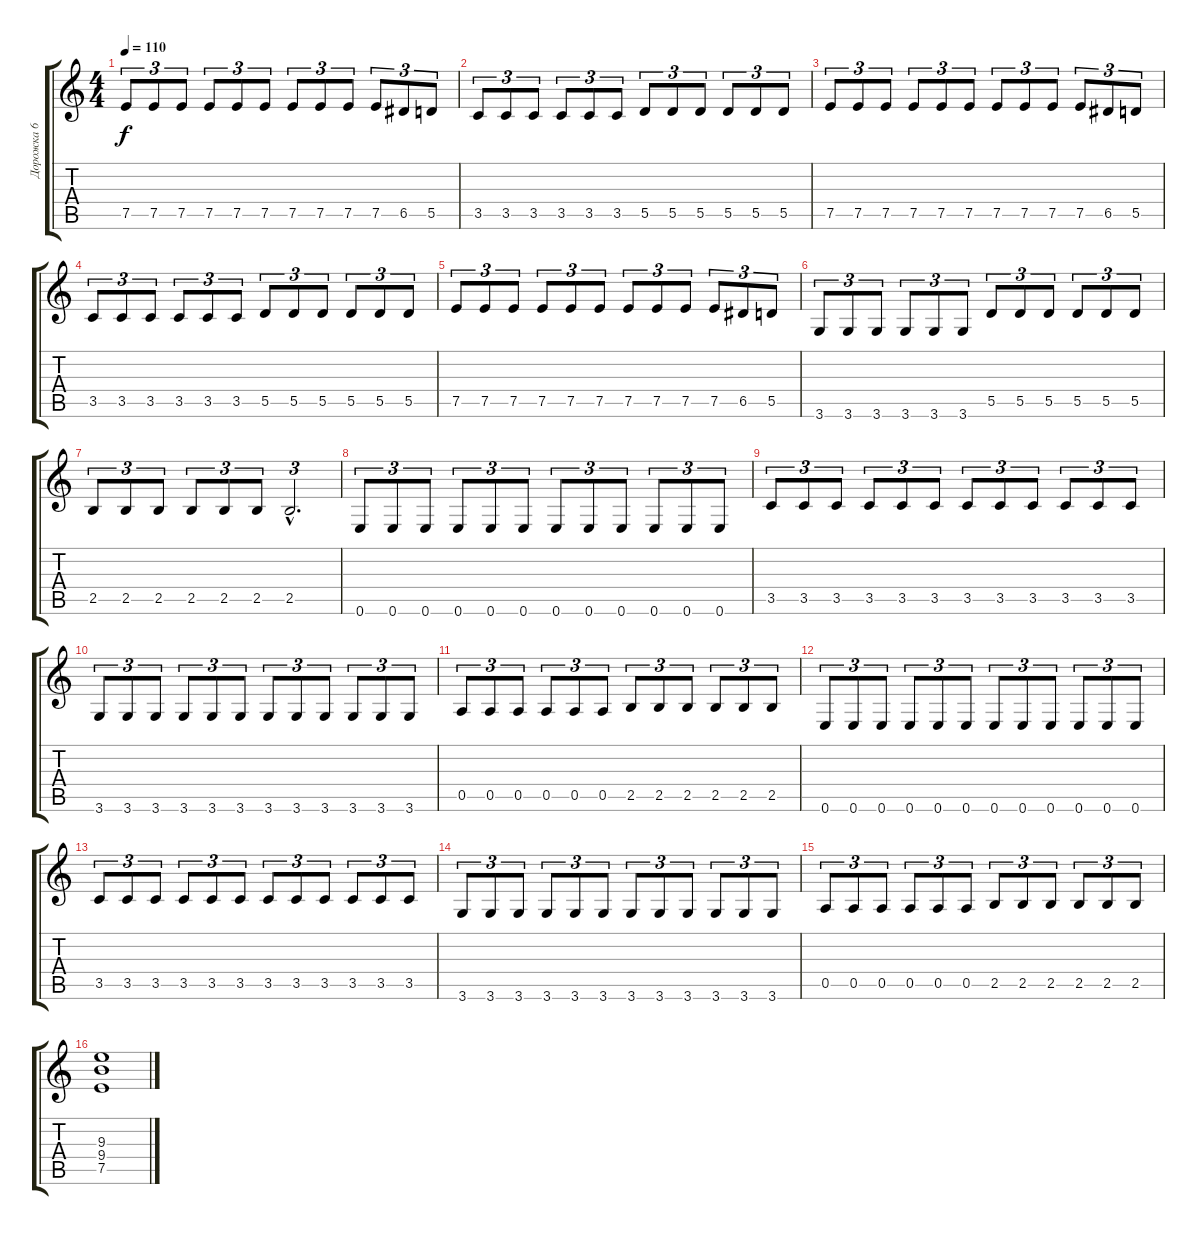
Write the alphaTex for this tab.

\track ("Дорожка 6" "Дорожка 6") {instrument distortionguitar}
\staff {score tabs}
\tuning (E4 B3 G3 D3 A2 E2) {hide}
\ts (4 4)
\tempo 110
\clef g2
\ks c
7.5.8{tu (3 2) dy f} 7.5.8{tu (3 2)} 7.5.8{tu (3 2)} 7.5.8{tu (3 2)} 7.5.8{tu (3 2)} 7.5.8{tu (3 2)} 7.5.8{tu (3 2)} 7.5.8{tu (3 2)} 7.5.8{tu (3 2)} 7.5.8{tu (3 2)} 6.5.8{tu (3 2)} 5.5.8{tu (3 2)} |
3.5.8{tu (3 2)} 3.5.8{tu (3 2)} 3.5.8{tu (3 2)} 3.5.8{tu (3 2)} 3.5.8{tu (3 2)} 3.5.8{tu (3 2)} 5.5.8{tu (3 2)} 5.5.8{tu (3 2)} 5.5.8{tu (3 2)} 5.5.8{tu (3 2)} 5.5.8{tu (3 2)} 5.5.8{tu (3 2)} |
7.5.8{tu (3 2)} 7.5.8{tu (3 2)} 7.5.8{tu (3 2)} 7.5.8{tu (3 2)} 7.5.8{tu (3 2)} 7.5.8{tu (3 2)} 7.5.8{tu (3 2)} 7.5.8{tu (3 2)} 7.5.8{tu (3 2)} 7.5.8{tu (3 2)} 6.5.8{tu (3 2)} 5.5.8{tu (3 2)} |
3.5.8{tu (3 2)} 3.5.8{tu (3 2)} 3.5.8{tu (3 2)} 3.5.8{tu (3 2)} 3.5.8{tu (3 2)} 3.5.8{tu (3 2)} 5.5.8{tu (3 2)} 5.5.8{tu (3 2)} 5.5.8{tu (3 2)} 5.5.8{tu (3 2)} 5.5.8{tu (3 2)} 5.5.8{tu (3 2)} |
7.5.8{tu (3 2)} 7.5.8{tu (3 2)} 7.5.8{tu (3 2)} 7.5.8{tu (3 2)} 7.5.8{tu (3 2)} 7.5.8{tu (3 2)} 7.5.8{tu (3 2)} 7.5.8{tu (3 2)} 7.5.8{tu (3 2)} 7.5.8{tu (3 2)} 6.5.8{tu (3 2)} 5.5.8{tu (3 2)} |
3.6.8{tu (3 2)} 3.6.8{tu (3 2)} 3.6.8{tu (3 2)} 3.6.8{tu (3 2)} 3.6.8{tu (3 2)} 3.6.8{tu (3 2)} 5.5.8{tu (3 2)} 5.5.8{tu (3 2)} 5.5.8{tu (3 2)} 5.5.8{tu (3 2)} 5.5.8{tu (3 2)} 5.5.8{tu (3 2)} |
2.5.8{tu (3 2)} 2.5.8{tu (3 2)} 2.5.8{tu (3 2)} 2.5.8{tu (3 2)} 2.5.8{tu (3 2)} 2.5.8{tu (3 2)} 2.5{hac}.2{d tu (3 2)} |
0.6.8{tu (3 2)} 0.6.8{tu (3 2)} 0.6.8{tu (3 2)} 0.6.8{tu (3 2)} 0.6.8{tu (3 2)} 0.6.8{tu (3 2)} 0.6.8{tu (3 2)} 0.6.8{tu (3 2)} 0.6.8{tu (3 2)} 0.6.8{tu (3 2)} 0.6.8{tu (3 2)} 0.6.8{tu (3 2)} |
3.5.8{tu (3 2)} 3.5.8{tu (3 2)} 3.5.8{tu (3 2)} 3.5.8{tu (3 2)} 3.5.8{tu (3 2)} 3.5.8{tu (3 2)} 3.5.8{tu (3 2)} 3.5.8{tu (3 2)} 3.5.8{tu (3 2)} 3.5.8{tu (3 2)} 3.5.8{tu (3 2)} 3.5.8{tu (3 2)} |
3.6.8{tu (3 2)} 3.6.8{tu (3 2)} 3.6.8{tu (3 2)} 3.6.8{tu (3 2)} 3.6.8{tu (3 2)} 3.6.8{tu (3 2)} 3.6.8{tu (3 2)} 3.6.8{tu (3 2)} 3.6.8{tu (3 2)} 3.6.8{tu (3 2)} 3.6.8{tu (3 2)} 3.6.8{tu (3 2)} |
0.5.8{tu (3 2)} 0.5.8{tu (3 2)} 0.5.8{tu (3 2)} 0.5.8{tu (3 2)} 0.5.8{tu (3 2)} 0.5.8{tu (3 2)} 2.5.8{tu (3 2)} 2.5.8{tu (3 2)} 2.5.8{tu (3 2)} 2.5.8{tu (3 2)} 2.5.8{tu (3 2)} 2.5.8{tu (3 2)} |
0.6.8{tu (3 2)} 0.6.8{tu (3 2)} 0.6.8{tu (3 2)} 0.6.8{tu (3 2)} 0.6.8{tu (3 2)} 0.6.8{tu (3 2)} 0.6.8{tu (3 2)} 0.6.8{tu (3 2)} 0.6.8{tu (3 2)} 0.6.8{tu (3 2)} 0.6.8{tu (3 2)} 0.6.8{tu (3 2)} |
3.5.8{tu (3 2)} 3.5.8{tu (3 2)} 3.5.8{tu (3 2)} 3.5.8{tu (3 2)} 3.5.8{tu (3 2)} 3.5.8{tu (3 2)} 3.5.8{tu (3 2)} 3.5.8{tu (3 2)} 3.5.8{tu (3 2)} 3.5.8{tu (3 2)} 3.5.8{tu (3 2)} 3.5.8{tu (3 2)} |
3.6.8{tu (3 2)} 3.6.8{tu (3 2)} 3.6.8{tu (3 2)} 3.6.8{tu (3 2)} 3.6.8{tu (3 2)} 3.6.8{tu (3 2)} 3.6.8{tu (3 2)} 3.6.8{tu (3 2)} 3.6.8{tu (3 2)} 3.6.8{tu (3 2)} 3.6.8{tu (3 2)} 3.6.8{tu (3 2)} |
0.5.8{tu (3 2)} 0.5.8{tu (3 2)} 0.5.8{tu (3 2)} 0.5.8{tu (3 2)} 0.5.8{tu (3 2)} 0.5.8{tu (3 2)} 2.5.8{tu (3 2)} 2.5.8{tu (3 2)} 2.5.8{tu (3 2)} 2.5.8{tu (3 2)} 2.5.8{tu (3 2)} 2.5.8{tu (3 2)} |
(9.3 9.4 7.5).1{volume 16}
